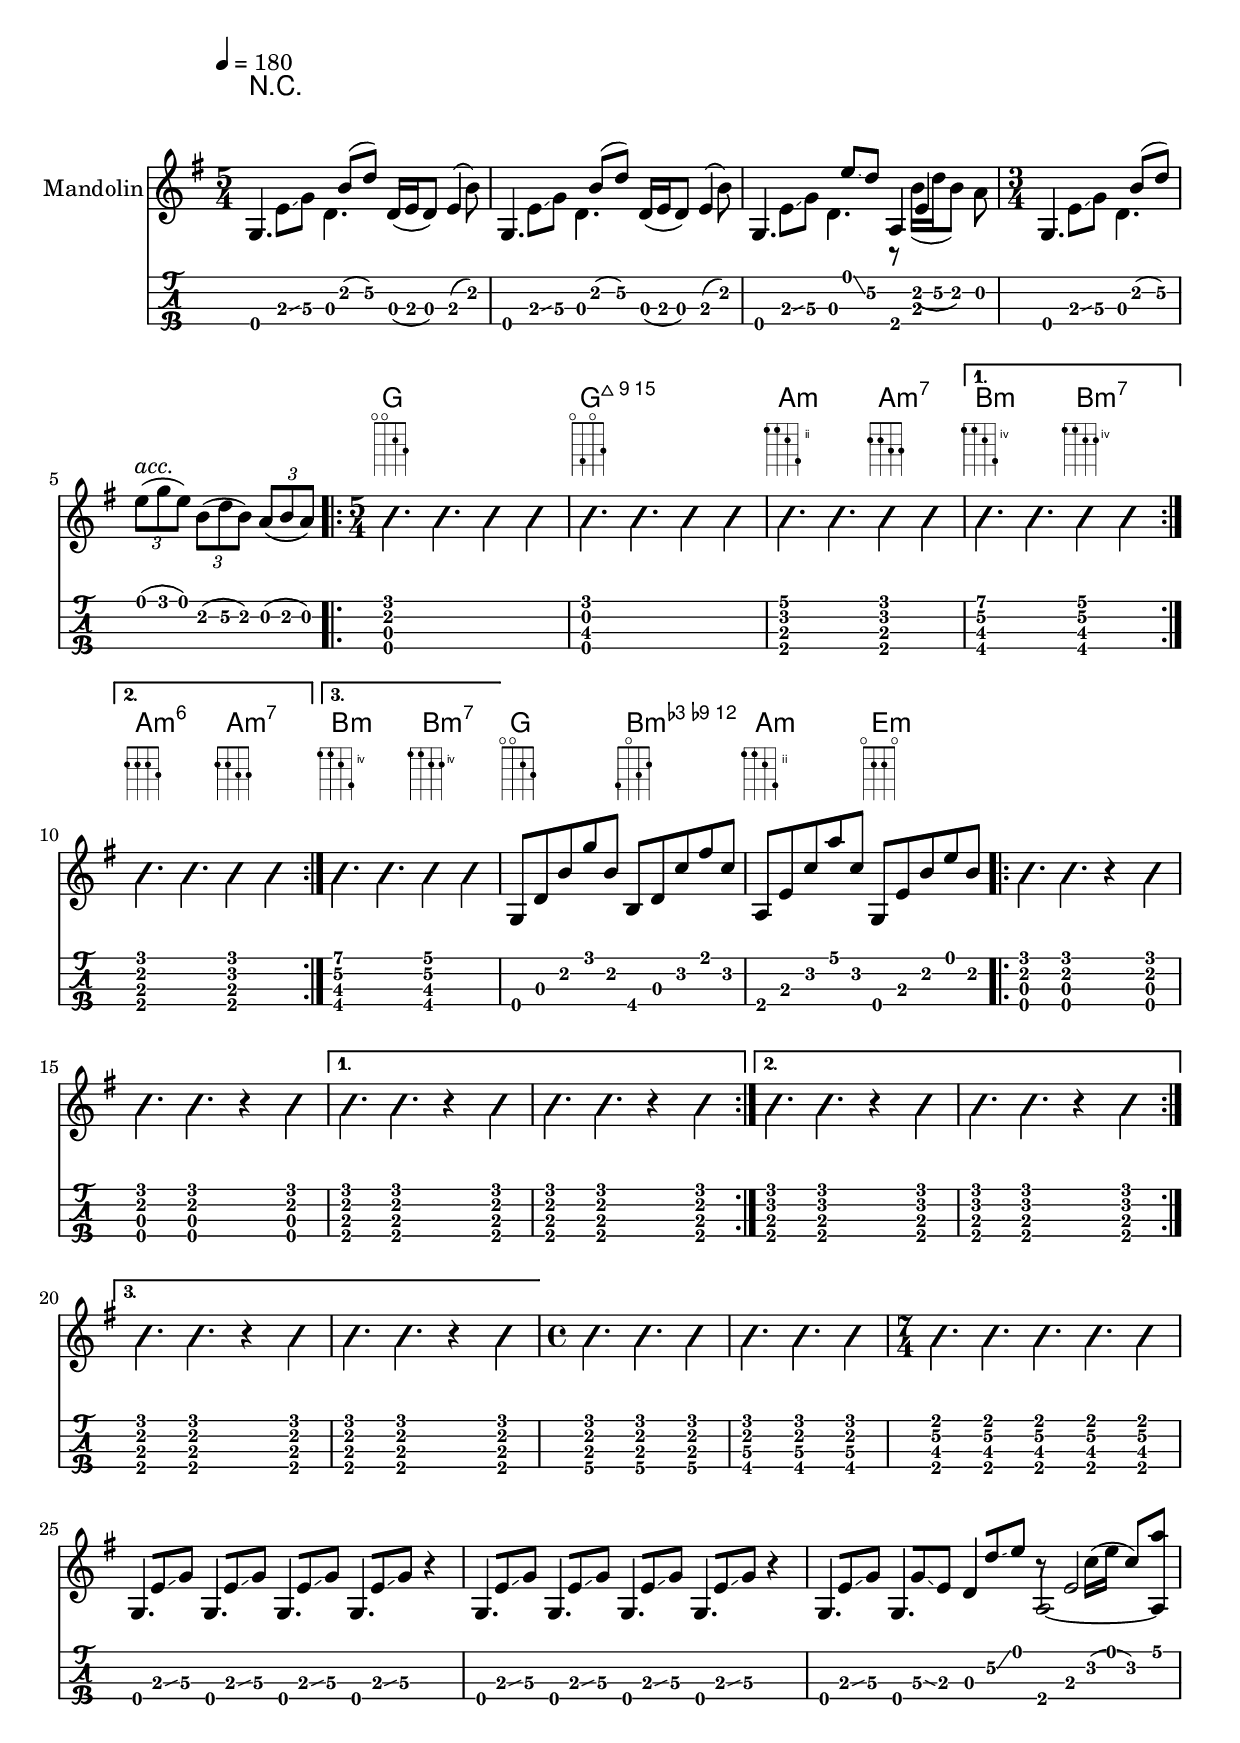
\include "predefined-mandolin-fretboards.ly"
halfriffone = {
  <<
    { g4. } \\
    { s8 [e'8 \glissando g'8] d'4. } \\
    { s2 b'8(d'') }
  >>
}


halfrifftwofirst = {
  {
    d'16(e'16 d'8)
    <<
      { e'4( }
      { s8 b'8) }
    >>|
  }
}

halfrifftwosecond = {
  % maybe a 3/4 bar sped up, instead of this, rit.
  \relative b'{
    %{
      \override TextSpanner.bound-details.left.text = "rit."
      \once \override TupletNumber.text =
      #(tuplet-number::append-note-wrapper
        tuplet-number::calc-fraction-text "16")
      \tuplet 9/8
    %} \tuplet 3/2{
     e8^\markup{\italic "acc."} ( [g e])
    }
    \tuplet 3/2{
      b8( [d b])
    }
    \tuplet 3/2{
      a8( [b a])
    }
  }
}

halfriffonealt = {
  <<
    { g4. } \\
    { s8 [e'8 \glissando g'8] d'4. } \\
    { s2 e''8 \glissando d'' }
  >>
}

halfrifftwoalt = {
  <<
    { a4 }
    \\
    { r8 b'16[(d''16 b'8)] a'8}
    \\
    {s8 e'4}
  >>
}

chordrest = {
  R1*5/4
  R1*5/4
  R1*5/4
  R1*3/4
  R1*3/4
}

chordone = { <g d' b' g''>1*5/4 }
chordtwo =  { <g fis' a' g''>1*5/4 }

chordthree = { <a e' c'' a''>2. }
chordthreealt = { <a e' c'' g''>2 }

chordfour = { <b fis' d'' b''>2. }
chordfouralt = { <b fis' d'' a''>2 }

chordfive = { <a e' b' g''>2. }

strumpatternone = { g4. g4. g4 g4 }


pluckone = { g8 [d' b' g'' b'] }
plucktwo = { b8 [d' c'' fis'' c''] }
pluckthree = { a8 [e' c'' a'' c''] }
pluckfour = { g8 [e' b' e'' b']}

pluckonechord = { <g d' b' g''>1*5/8 }
plucktwochord = { <b d' c'' fis''>1*5/8 }
pluckthreechord = { <a e' c'' a''>1*5/8 }
pluckfourchord = { <g e' b' e''>1*5/8 }

bridgechordrest = { r8 }

bridgechordoneministrum = { g4 } 
bridgechordoneshortstrum = { g4. }
bridgechordonelongstrum = { g4. r4 }

bridgechordonemini = { <g d' b' g''>4 }
bridgechordoneshort = { <g d' b' g''>4. }
bridgechordonelong = { <g d' b' g''>2~ <g d' b' g''>8 }

bridgechordtwomini = { <a e' b' g''>4 }
bridgechordtwoshort = { <a e' b' g''>4. }
bridgechordtwolong = { <a e' b' g''>2~ <a e' b' g''>8 }

bridgechordtwoaltmini = { <a e' c'' g''>4 }
bridgechordtwoaltshort = { <a e' c'' g''>4. }
bridgechordtwoaltlong = { <a e' c'' g''>2~ <a e' c'' g''>8}

bridgechordthreemini = { <c' e' b' g''>4 }
bridgechordthreeshort = { <c' e' b' g''>4. }
bridgechordthreelong = { <c' e' b' g''>2~  <c' e' b' g''>8 }

bridgechordfourmini = { <b g' b' g''>4 }
bridgechordfourshort = { <b g' b' g''>4. }
bridgechordfourlong = { <b g' b' g''>2~ <b g' b' g''>8 }

bridgechordfivemini = { <a fis' d'' fis''>4 }
bridgechordfiveshort = { <a fis' d'' fis''>4. }
bridgechordfivelong = { <a fis' d'' fis''>2~ <a fis' d'' fis''>8 }

sevenriffone = {
          <<
        { g4. }
        { s8 [e'8 \glissando g'8]}
        >>
        <<
        { g4. }
        { s8 [e'8 \glissando g'8]}
        >>
        <<
        { g4. }
        { s8 [e'8 \glissando g'8]}
        >>
        <<
        { g4. }
        { s8 [e'8 \glissando g'8]}
        >>
        r4
}

sevenrifftwo = {
        <<
        { g4. }
        { s8 [e'8 \glissando g'8]}
        >>  
        <<
        { g4. }
        { s8 [g'8 \glissando e'8]}
        >>
        <<
        { d'4 }
        { s8 [d'' \glissando e''8]}
        >>
        <<
        { a2~a8 }
        { r8 e'2 }
        { r4 c''16 (e''16 c''8) a''8 } 
        >>
}




\score {
  % entire score bracket

  {
    % no idea what this bracket is
    <<
      \new ChordNames
      {
        \chordmode {
          r1*21/4
          g1*5/4
          \chordtwo
          a2.:m
          a2:m7

          b2.:m
          b2:m7

          a2.:m6
          a2:m7

          b2.:m
          b2:m7

          g1*5/8
          \plucktwochord  % d1*5/8:6maj7
          a1*5/8:m
          e1*5/8:m
        }
      }

      \new FretBoards
      {
        \set Staff.stringTunings = #mandolin-tuning
        \chordrest

        \chordone
        \chordtwo

        \chordthree
        \chordthreealt

        \chordfour
        \chordfouralt

        \chordfive
        \chordthreealt

        \chordfour
        \chordfouralt

        \pluckonechord
        \plucktwochord
        \pluckthreechord
        \pluckfourchord
      }

      \new StaffGroup \with{
        instrumentName= #"Mandolin"
      }
      \new Staff
      {
        \partcombine
        \time 5/4
        \clef treble
        \key g \major
        \tempo 4 = 180

        \halfriffone \halfrifftwofirst
        \halfriffone \halfrifftwofirst
        \halfriffonealt \halfrifftwoalt

        \time 3/4
        \halfriffone \halfrifftwosecond
        \time 5/4

        \new Voice = "verse1" \with
        {
          \consists "Pitch_squash_engraver"
        }
        {
          \improvisationOn
          {
            \repeat volta 3 {
              \strumpatternone
              \strumpatternone
              \strumpatternone
            }
            \alternative {
              \strumpatternone
              \strumpatternone
              \strumpatternone
            }
          }
        }

        \pluckone
        \plucktwo
        \pluckthree
        \pluckfour

        \new Voice = "verse1" \with {
          \consists "Pitch_squash_engraver"
        }
        {
          \improvisationOn
          \bridgechordoneshortstrum
          \bridgechordonelongstrum
          \bridgechordoneministrum
               
          \bridgechordoneshortstrum
          \bridgechordonelongstrum
          \bridgechordoneministrum
          
          \bridgechordoneshortstrum
          \bridgechordonelongstrum
          \bridgechordoneministrum
          
          \bridgechordoneshortstrum
          \bridgechordonelongstrum
          \bridgechordoneministrum
          
          \bridgechordoneshortstrum
          \bridgechordonelongstrum
          \bridgechordoneministrum
          
          \bridgechordoneshortstrum
          \bridgechordonelongstrum
          \bridgechordoneministrum
          
          \bridgechordoneshortstrum
          \bridgechordonelongstrum
          \bridgechordoneministrum

          \bridgechordoneshortstrum
          \bridgechordonelongstrum
          \bridgechordoneministrum
          
          \bridgechordoneshortstrum
          \bridgechordoneshortstrum
          \bridgechordoneministrum
          
          \bridgechordoneshortstrum
          \bridgechordoneshortstrum
          \bridgechordoneministrum

          \bridgechordoneshortstrum
          \bridgechordoneshortstrum
          \bridgechordoneshortstrum
          \bridgechordoneshortstrum
          \bridgechordoneministrum
        }

          \sevenriffone
          \sevenriffone
          
          \sevenrifftwo


      }

      \new TabStaff \with {
        stringTunings = #mandolin-tuning
      }
      {
        \halfriffone \halfrifftwofirst
        \halfriffone \halfrifftwofirst
        \halfriffonealt \halfrifftwoalt
        \halfriffone \halfrifftwosecond

        \chordone
        \chordtwo

        \chordthree
        \chordthreealt

        \chordfour
        \chordfouralt

        \chordfive
        \chordthreealt

        \chordfour
        \chordfouralt

        \pluckone
        \plucktwo
        \pluckthree
        \pluckfour

        \repeat volta 3 {
        \bridgechordoneshort
        \bridgechordonelong
        \bridgechordonemini

        \bridgechordoneshort
        \bridgechordonelong
        \bridgechordonemini
        }
        
        \alternative
        {
        { % 1
        \bridgechordtwoshort
        \bridgechordtwolong
        \bridgechordtwomini
        
        \bridgechordtwoshort
        \bridgechordtwolong
        \bridgechordtwomini
        }
        { % 2
        \bridgechordtwoaltshort
        \bridgechordtwoaltlong
        \bridgechordtwoaltmini
        
        \bridgechordtwoaltshort
        \bridgechordtwoaltlong
        \bridgechordtwoaltmini
        }
        { % 3
        \bridgechordtwoshort
        \bridgechordtwolong
        \bridgechordtwomini
        
        \bridgechordtwoshort
        \bridgechordtwolong
        \bridgechordtwomini
        }
        }
        
        \time 4/4
        
        \bridgechordthreeshort
        \bridgechordthreeshort
        \bridgechordthreemini
        
        \bridgechordfourshort
        \bridgechordfourshort
        \bridgechordfourmini
        
        \time 7/4
        \bridgechordfiveshort
        \bridgechordfiveshort
        \bridgechordfiveshort
        \bridgechordfiveshort
        \bridgechordfivemini
        
        \sevenriffone
        \sevenriffone
        
        \sevenrifftwo
        
      }
    >>
    }
  %\midi {}
  \layout {}
}


%{
      \new DrumStaff \with
      {
        instrumentName = #"Mouth"
      }
      {
        \time 5/4
        {
          R1*5/4
          R1*5/4
          R1*5/4
          R1*3/4
          R1*3/4
        }
      }
    >>
  }
}
%}